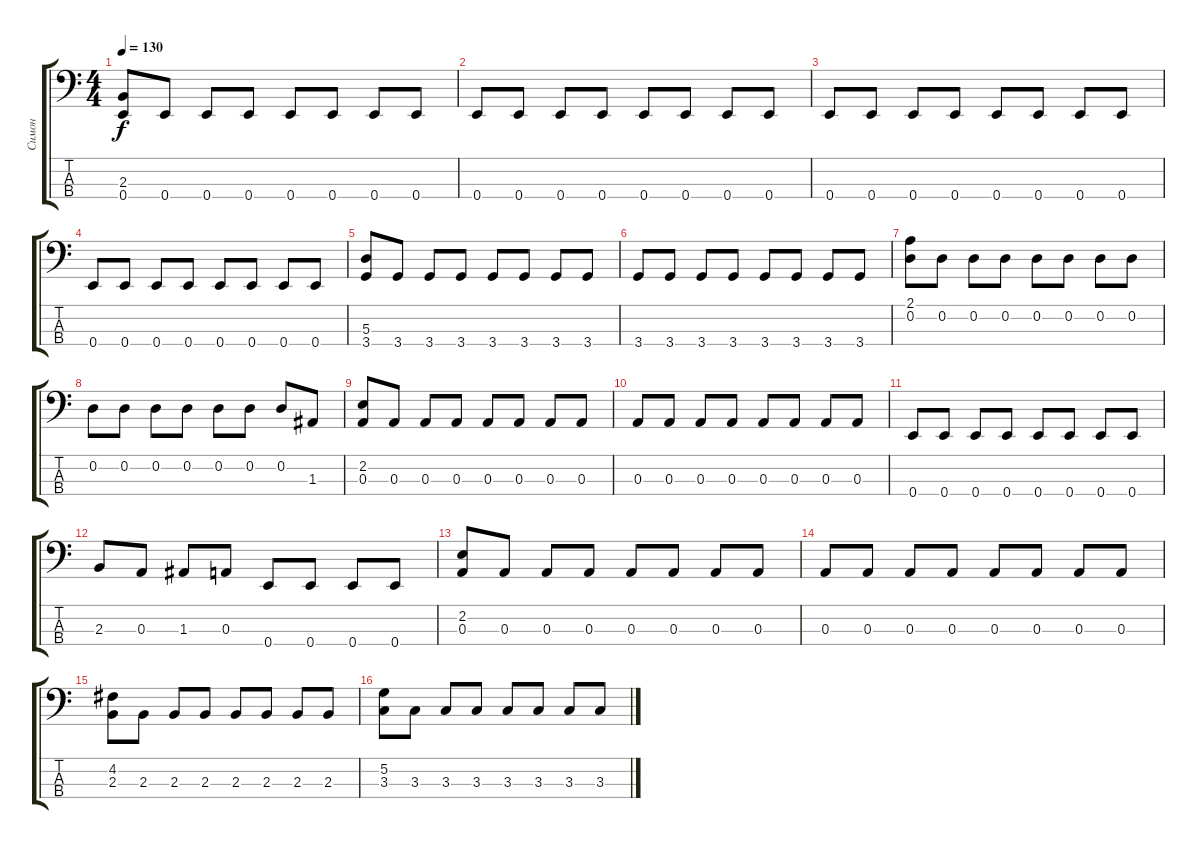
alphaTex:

\track ("Симон" "Симон") {instrument electricbassfinger}
\staff {score tabs}
\tuning (G2 D2 A1 E1) {hide}
\ts (4 4)
\tempo 130
\clef f4
\ks c
(2.3 0.4).8{dy f} 0.4.8 0.4.8 0.4.8 0.4.8 0.4.8 0.4.8 0.4.8 |
0.4.8 0.4.8 0.4.8 0.4.8 0.4.8 0.4.8 0.4.8 0.4.8 |
0.4.8 0.4.8 0.4.8 0.4.8 0.4.8 0.4.8 0.4.8 0.4.8 |
0.4.8 0.4.8 0.4.8 0.4.8 0.4.8 0.4.8 0.4.8 0.4.8 |
(5.3 3.4).8 3.4.8 3.4.8 3.4.8 3.4.8 3.4.8 3.4.8 3.4.8 |
3.4.8 3.4.8 3.4.8 3.4.8 3.4.8 3.4.8 3.4.8 3.4.8 |
(2.1 0.2).8 0.2.8 0.2.8 0.2.8 0.2.8 0.2.8 0.2.8 0.2.8 |
0.2.8 0.2.8 0.2.8 0.2.8 0.2.8 0.2.8 0.2.8 1.3.8 |
(2.2 0.3).8 0.3.8 0.3.8 0.3.8 0.3.8 0.3.8 0.3.8 0.3.8 |
0.3.8 0.3.8 0.3.8 0.3.8 0.3.8 0.3.8 0.3.8 0.3.8 |
0.4.8 0.4.8 0.4.8 0.4.8 0.4.8 0.4.8 0.4.8 0.4.8 |
2.3.8 0.3.8 1.3.8 0.3.8 0.4.8 0.4.8 0.4.8 0.4.8 |
(2.2 0.3).8 0.3.8 0.3.8 0.3.8 0.3.8 0.3.8 0.3.8 0.3.8 |
0.3.8 0.3.8 0.3.8 0.3.8 0.3.8 0.3.8 0.3.8 0.3.8 |
(4.2 2.3).8 2.3.8 2.3.8 2.3.8 2.3.8 2.3.8 2.3.8 2.3.8 |
(5.2 3.3).8 3.3.8 3.3.8 3.3.8 3.3.8 3.3.8 3.3.8 3.3.8
